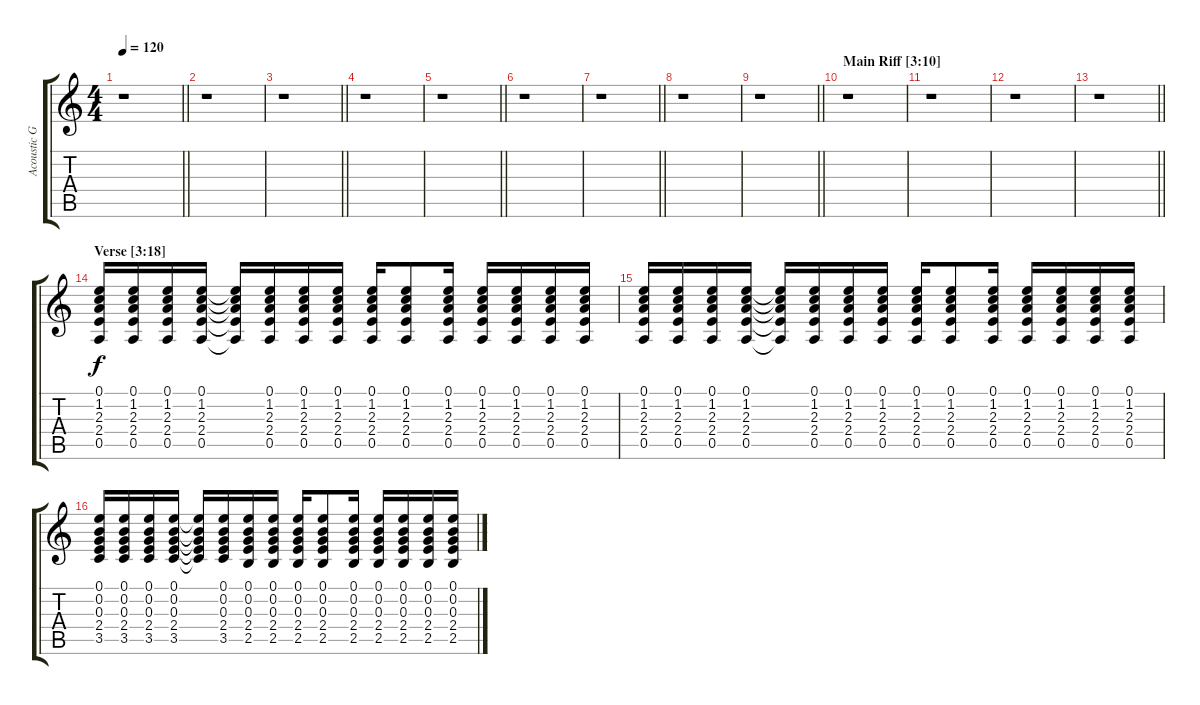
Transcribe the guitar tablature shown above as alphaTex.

\track ("Acoustic Guitar I" "Acoustic G") {instrument acousticguitarsteel}
\staff {score tabs}
\tuning (E4 B3 G3 D3 A2 E2) {hide}
\ts (4 4)
\tempo 120
\clef g2
\barLineRight lightlight
\ks c
r.1{dy f} |
r.1 |
\barLineRight lightlight
r.1 |
r.1 |
\barLineRight lightlight
r.1 |
r.1 |
\barLineRight lightlight
r.1 |
r.1 |
\barLineRight lightlight
r.1 |
\section ("" "Main Riff [3:10]")
r.1 |
r.1 |
r.1 |
\barLineRight lightlight
r.1 |
\section ("" "Verse [3:18]")
(0.1 1.2 2.3 2.4 0.5).16 (0.1 1.2 2.3 2.4 0.5).16 (0.1 1.2 2.3 2.4 0.5).16 (0.1 1.2 2.3 2.4 0.5).16 (0.1{t} 1.2{t} 2.3{t} 2.4{t} 0.5{t}).16 (0.1 1.2 2.3 2.4 0.5).16 (0.1 1.2 2.3 2.4 0.5).16 (0.1 1.2 2.3 2.4 0.5).16 (0.1 1.2 2.3 2.4 0.5).16 (0.1 1.2 2.3 2.4 0.5).8 (0.1 1.2 2.3 2.4 0.5).16 (0.1 1.2 2.3 2.4 0.5).16 (0.1 1.2 2.3 2.4 0.5).16 (0.1 1.2 2.3 2.4 0.5).16 (0.1 1.2 2.3 2.4 0.5).16 |
(0.1 1.2 2.3 2.4 0.5).16 (0.1 1.2 2.3 2.4 0.5).16 (0.1 1.2 2.3 2.4 0.5).16 (0.1 1.2 2.3 2.4 0.5).16 (0.1{t} 1.2{t} 2.3{t} 2.4{t} 0.5{t}).16 (0.1 1.2 2.3 2.4 0.5).16 (0.1 1.2 2.3 2.4 0.5).16 (0.1 1.2 2.3 2.4 0.5).16 (0.1 1.2 2.3 2.4 0.5).16 (0.1 1.2 2.3 2.4 0.5).8 (0.1 1.2 2.3 2.4 0.5).16 (0.1 1.2 2.3 2.4 0.5).16 (0.1 1.2 2.3 2.4 0.5).16 (0.1 1.2 2.3 2.4 0.5).16 (0.1 1.2 2.3 2.4 0.5).16 |
(0.1 0.2 0.3 2.4 3.5).16 (0.1 0.2 0.3 2.4 3.5).16 (0.1 0.2 0.3 2.4 3.5).16 (0.1 0.2 0.3 2.4 3.5).16 (0.1{t} 0.2{t} 0.3{t} 2.4{t} 3.5{t}).16 (0.1 0.2 0.3 2.4 3.5).16 (0.1 0.2 0.3 2.4 2.5).16 (0.1 0.2 0.3 2.4 2.5).16 (0.1 0.2 0.3 2.4 2.5).16 (0.1 0.2 0.3 2.4 2.5).8 (0.1 0.2 0.3 2.4 2.5).16 (0.1 0.2 0.3 2.4 2.5).16 (0.1 0.2 0.3 2.4 2.5).16 (0.1 0.2 0.3 2.4 2.5).16 (0.1 0.2 0.3 2.4 2.5).16
